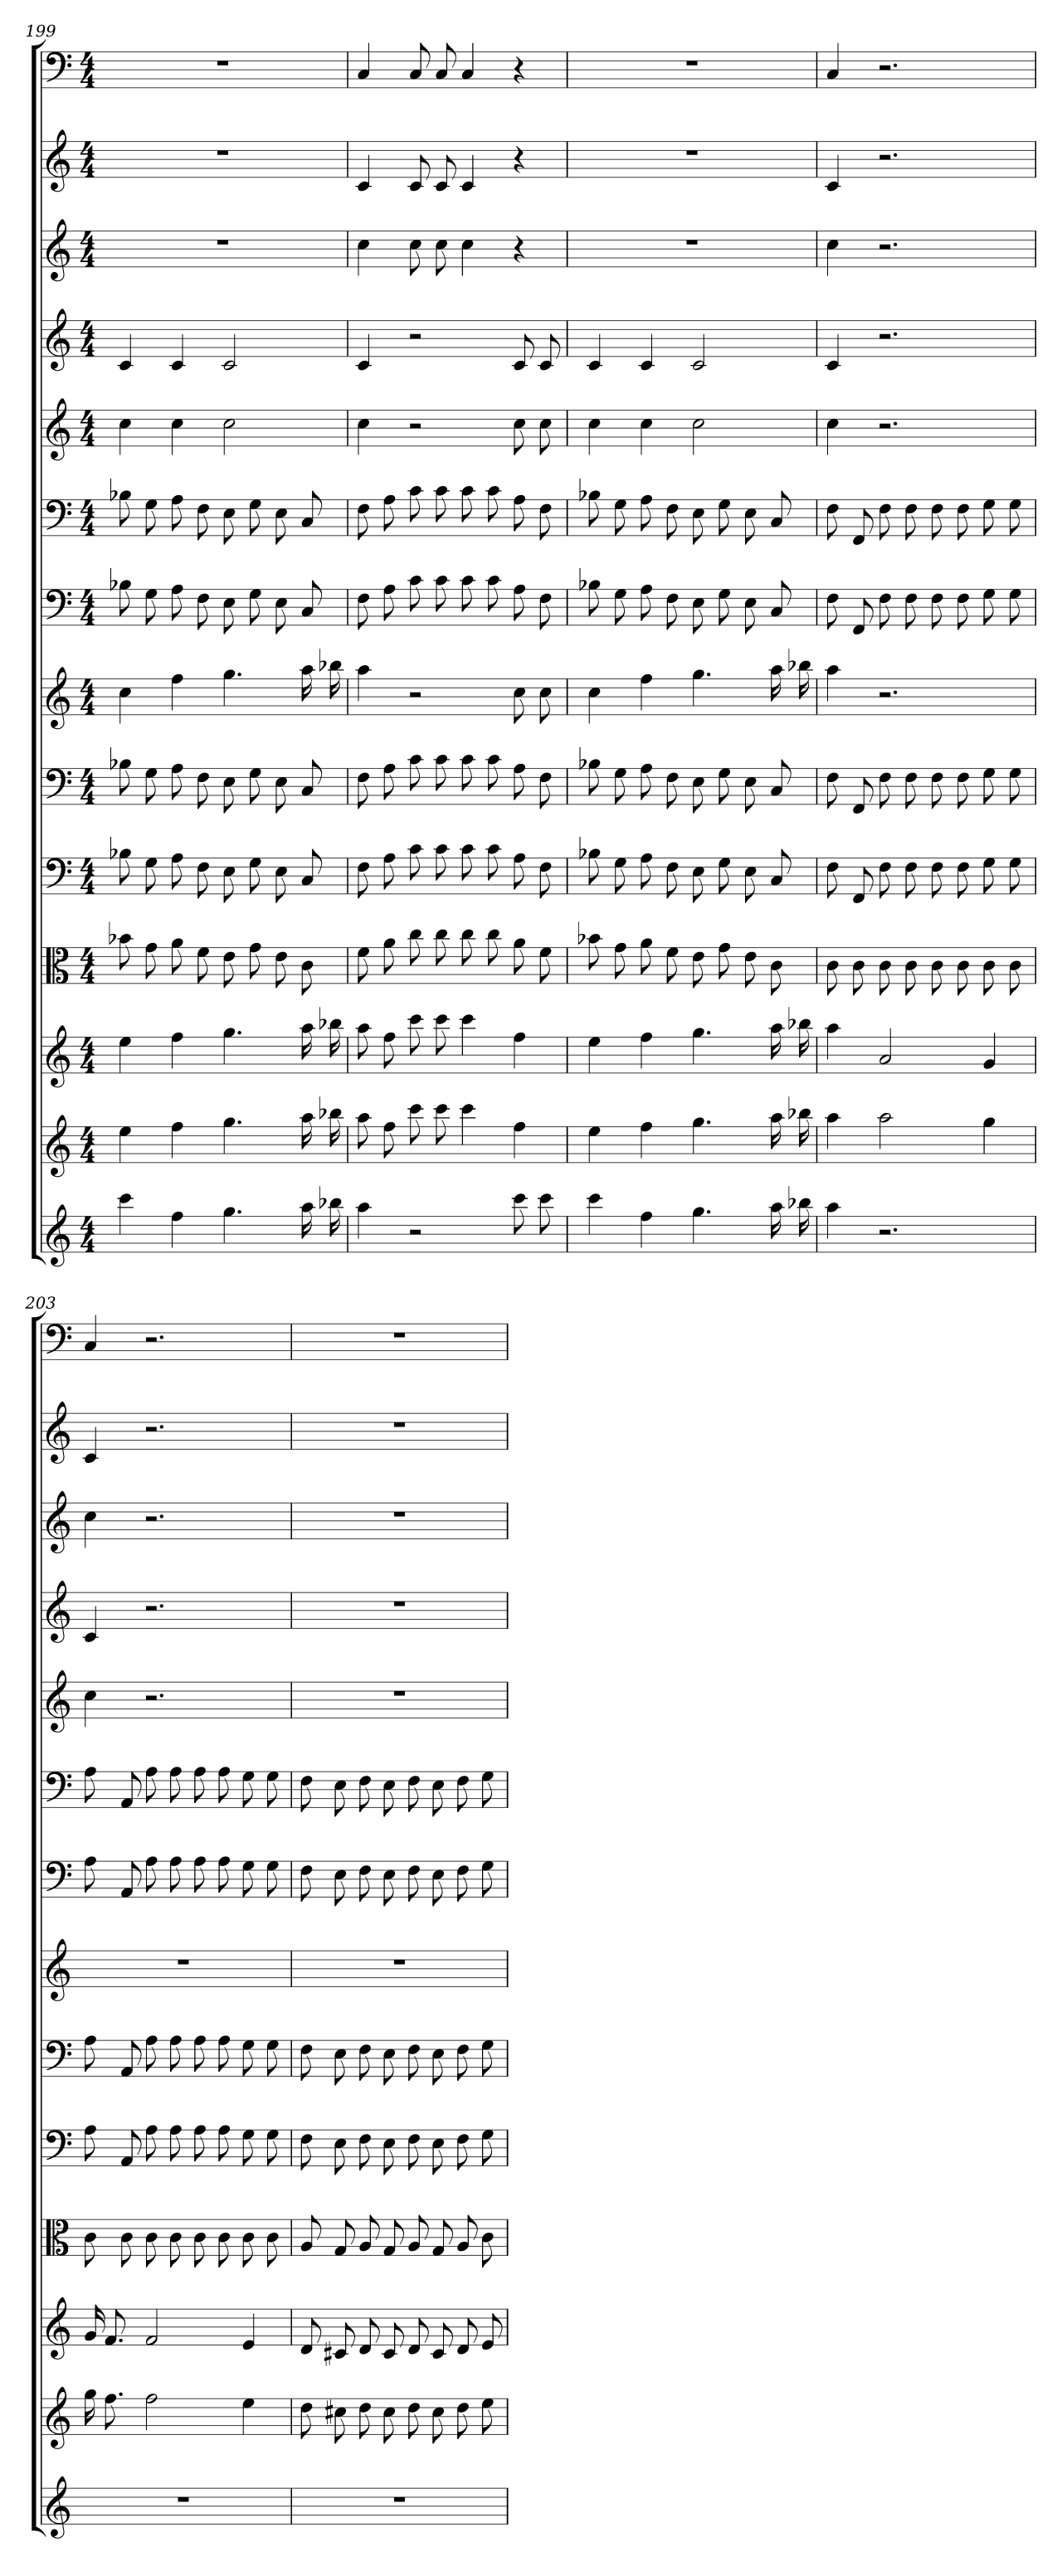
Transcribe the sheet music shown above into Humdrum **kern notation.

**kern	**kern	**kern	**kern	**kern	**kern	**kern	**kern	**kern	**kern	**kern	**kern	**kern	**kern
*part14	*part13	*part12	*part11	*part10	*part9	*part8	*part7	*part6	*part5	*part4	*part3	*part2	*part1
*staff14	*staff13	*staff12	*staff11	*staff10	*staff9	*staff8	*staff7	*staff6	*staff5	*staff4	*staff3	*staff2	*staff1
*	*	*	*clefC3	*clefF4	*clefF4	*	*clefF4	*clefF4	*	*	*	*	*clefF4
*k[]	*k[]	*k[]	*k[]	*k[]	*k[]	*k[]	*k[]	*k[]	*k[]	*k[]	*k[]	*k[]	*k[]
*C:	*C:	*C:	*C:	*C:	*C:	*C:	*C:	*C:	*C:	*C:	*C:	*C:	*C:
*M4/4	*M4/4	*M4/4	*M4/4	*M4/4	*M4/4	*M4/4	*M4/4	*M4/4	*M4/4	*M4/4	*M4/4	*M4/4	*M4/4
=199	=199	=199	=199	=199	=199	=199	=199	=199	=199	=199	=199	=199	=199
4ccc	4ee	4ee	8b-X	8B-X	8B-X	4cc	8B-X	8B-X	4cc	4c	1r	1r	1r
.	.	.	8g	8G	8G	.	8G	8G	.	.	.	.	.
4ff	4ff	4ff	8a	8A	8A	4ff	8A	8A	4cc	4c	.	.	.
.	.	.	8f	8F	8F	.	8F	8F	.	.	.	.	.
4.gg	4.gg	4.gg	8e	8E	8E	4.gg	8E	8E	2cc	2c	.	.	.
.	.	.	8g	8G	8G	.	8G	8G	.	.	.	.	.
.	.	.	8e	8E	8E	.	8E	8E	.	.	.	.	.
16aa	16aa	16aa	8c	8C	8C	16aa	8C	8C	.	.	.	.	.
16bb-X	16bb-X	16bb-X	.	.	.	16bb-X	.	.	.	.	.	.	.
=200	=200	=200	=200	=200	=200	=200	=200	=200	=200	=200	=200	=200	=200
4aa	8aa	8aa	8f	8F	8F	4aa	8F	8F	4cc	4c	4cc	4c	4C
.	8ff	8ff	8a	8A	8A	.	8A	8A	.	.	.	.	.
2r	8ccc	8ccc	8cc	8c	8c	2r	8c	8c	2r	2r	8cc	8c	8C
.	8ccc	8ccc	8cc	8c	8c	.	8c	8c	.	.	8cc	8c	8C
.	4ccc	4ccc	8cc	8c	8c	.	8c	8c	.	.	4cc	4c	4C
.	.	.	8cc	8c	8c	.	8c	8c	.	.	.	.	.
8ccc	4ff	4ff	8a	8A	8A	8cc	8A	8A	8cc	8c	4r	4r	4r
8ccc	.	.	8f	8F	8F	8cc	8F	8F	8cc	8c	.	.	.
=201	=201	=201	=201	=201	=201	=201	=201	=201	=201	=201	=201	=201	=201
4ccc	4ee	4ee	8b-X	8B-X	8B-X	4cc	8B-X	8B-X	4cc	4c	1r	1r	1r
.	.	.	8g	8G	8G	.	8G	8G	.	.	.	.	.
4ff	4ff	4ff	8a	8A	8A	4ff	8A	8A	4cc	4c	.	.	.
.	.	.	8f	8F	8F	.	8F	8F	.	.	.	.	.
4.gg	4.gg	4.gg	8e	8E	8E	4.gg	8E	8E	2cc	2c	.	.	.
.	.	.	8g	8G	8G	.	8G	8G	.	.	.	.	.
.	.	.	8e	8E	8E	.	8E	8E	.	.	.	.	.
16aa	16aa	16aa	8c	8C	8C	16aa	8C	8C	.	.	.	.	.
16bb-X	16bb-X	16bb-X	.	.	.	16bb-X	.	.	.	.	.	.	.
=202	=202	=202	=202	=202	=202	=202	=202	=202	=202	=202	=202	=202	=202
4aa	4aa	4aa	8c	8F	8F	4aa	8F	8F	4cc	4c	4cc	4c	4C
.	.	.	8c	8FF	8FF	.	8FF	8FF	.	.	.	.	.
2.r	2aa	2a	8c	8F	8F	2.r	8F	8F	2.r	2.r	2.r	2.r	2.r
.	.	.	8c	8F	8F	.	8F	8F	.	.	.	.	.
.	.	.	8c	8F	8F	.	8F	8F	.	.	.	.	.
.	.	.	8c	8F	8F	.	8F	8F	.	.	.	.	.
.	4gg	4g	8c	8G	8G	.	8G	8G	.	.	.	.	.
.	.	.	8c	8G	8G	.	8G	8G	.	.	.	.	.
=203	=203	=203	=203	=203	=203	=203	=203	=203	=203	=203	=203	=203	=203
1r	16gg	16g	8c	8A	8A	1r	8A	8A	4cc	4c	4cc	4c	4C
.	8.ff	8.f	.	.	.	.	.	.	.	.	.	.	.
.	.	.	8c	8AA	8AA	.	8AA	8AA	.	.	.	.	.
.	2ff	2f	8c	8A	8A	.	8A	8A	2.r	2.r	2.r	2.r	2.r
.	.	.	8c	8A	8A	.	8A	8A	.	.	.	.	.
.	.	.	8c	8A	8A	.	8A	8A	.	.	.	.	.
.	.	.	8c	8A	8A	.	8A	8A	.	.	.	.	.
.	4ee	4e	8c	8G	8G	.	8G	8G	.	.	.	.	.
.	.	.	8c	8G	8G	.	8G	8G	.	.	.	.	.
=204	=204	=204	=204	=204	=204	=204	=204	=204	=204	=204	=204	=204	=204
1r	8dd	8d	8A	8F	8F	1r	8F	8F	1r	1r	1r	1r	1r
.	8cc#X	8c#X	8G	8E	8E	.	8E	8E	.	.	.	.	.
.	8dd	8d	8A	8F	8F	.	8F	8F	.	.	.	.	.
.	8cc#	8c#	8G	8E	8E	.	8E	8E	.	.	.	.	.
.	8dd	8d	8A	8F	8F	.	8F	8F	.	.	.	.	.
.	8cc#	8c#	8G	8E	8E	.	8E	8E	.	.	.	.	.
.	8dd	8d	8A	8F	8F	.	8F	8F	.	.	.	.	.
.	8ee	8e	8c	8G	8G	.	8G	8G	.	.	.	.	.
=	=	=	=	=	=	=	=	=	=	=	=	=	=
*-	*-	*-	*-	*-	*-	*-	*-	*-	*-	*-	*-	*-	*-
